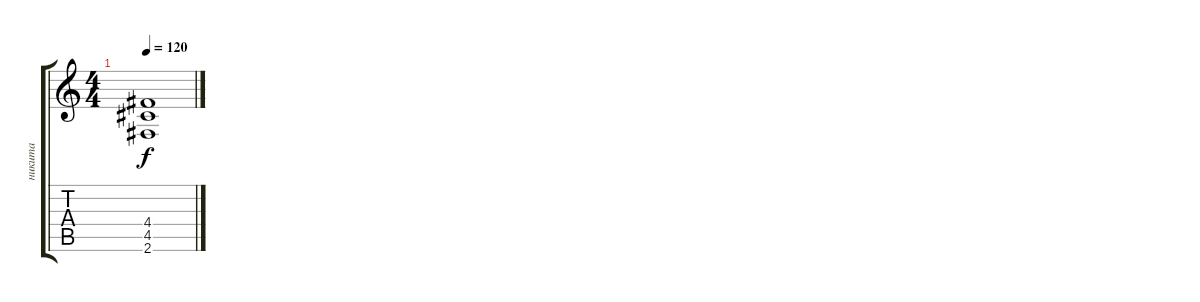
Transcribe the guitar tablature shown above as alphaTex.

\track ("никита" "никита") {instrument distortionguitar}
\staff {score tabs}
\tuning (E4 B3 G3 D3 A2 E2) {hide}
\ts (4 4)
\tempo 120
\clef g2
\ks c
(4.4 4.5 2.6).1{dy f}
